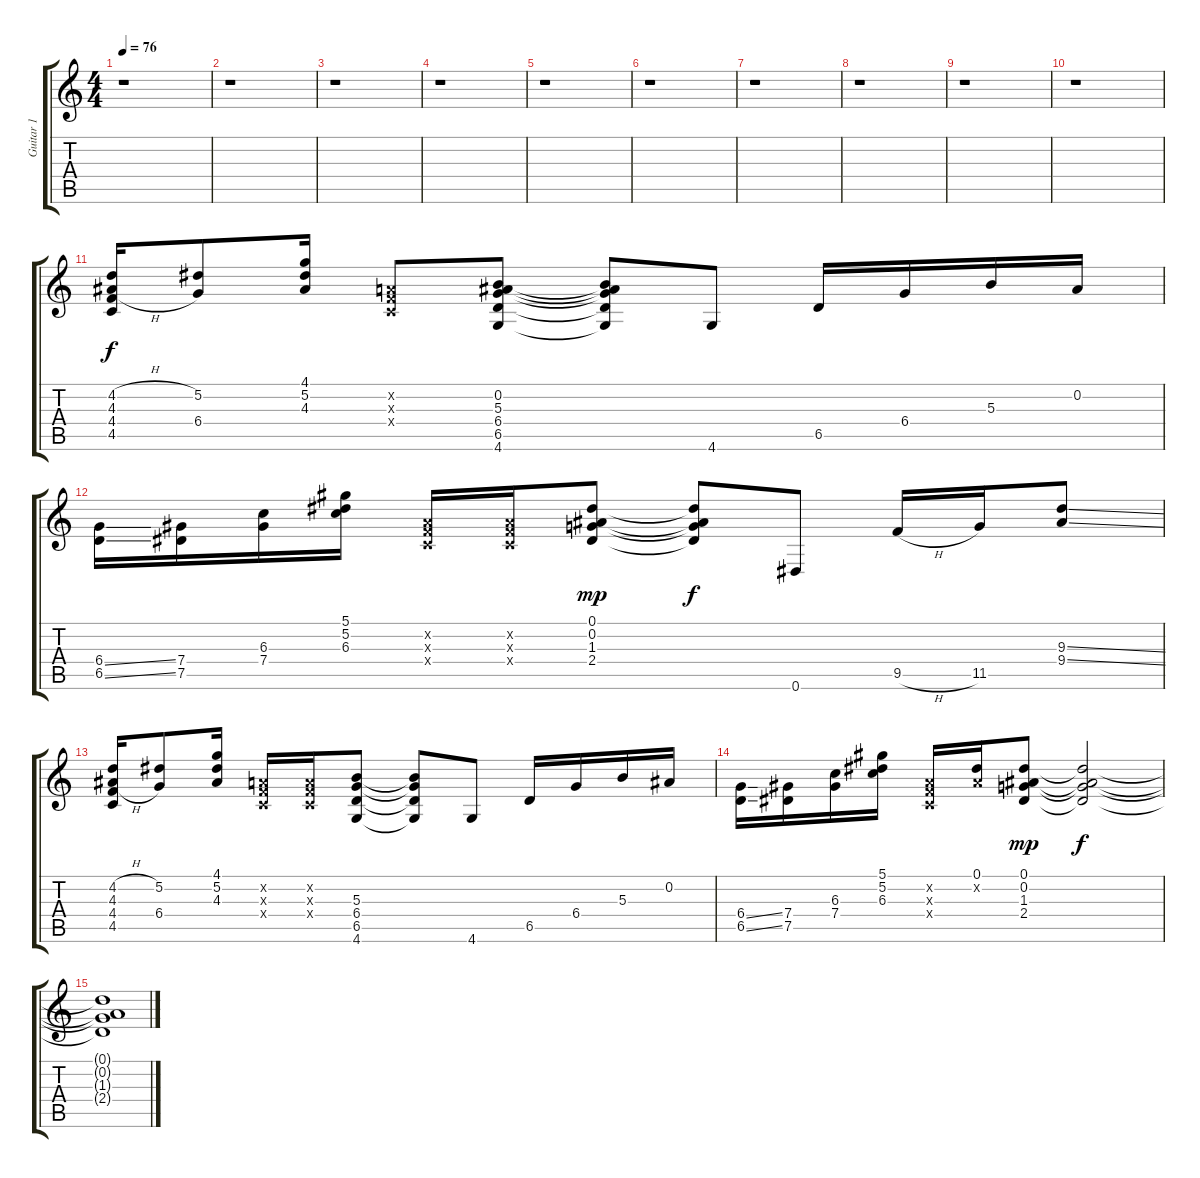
\track ("Guitar 1" "Guitar 1") {instrument electricguitarjazz}
\staff {score tabs}
\tuning (Eb4 Bb3 Gb3 Db3 Ab2 Eb2) {hide}
\ts (4 4)
\tempo 76
\clef g2
\ks c
r.1{dy f} |
r.1 |
r.1 |
r.1 |
r.1 |
r.1 |
r.1 |
r.1 |
r.1 |
r.1 |
(4.2{h} 4.3 4.4{h} 4.5).16 (5.2 6.4).8 (4.1 5.2 4.3).16 (-1.2{x} -1.3{x} -1.4{x}).8 (0.2 5.3 6.4 6.5 4.6).8 (0.2{t} 5.3{t} 6.4{t} 6.5{t} 4.6{t}).8 4.6.8 6.5.16 6.4.16 5.3.16 0.2.16 |
(6.4{ss} 6.5{ss}).16 (7.4 7.5).16 (6.3 7.4).16 (5.1 5.2 6.3).16 (-1.2{x} -1.3{x} -1.4{x}).16 (-1.2{x} -1.3{x} -1.4{x}).16 (0.1 0.2 1.3 2.4).8{dy mp} (0.1{t} 0.2{t} 1.3{t} 2.4{t}).8{dy f} 0.6.8 9.5{h}.16 11.5.16 (9.3{ss} 9.4{ss}).8 |
(4.2{h} 4.3 4.4{h} 4.5).16 (5.2 6.4).8 (4.1 5.2 4.3).16 (-1.2{x} -1.3{x} -1.4{x}).16 (-1.2{x} -1.3{x} -1.4{x}).16 (5.3 6.4 6.5 4.6).8 (5.3{t} 6.4{t} 6.5{t} 4.6{t}).8 4.6.8 6.5.16 6.4.16 5.3.16 0.2.16 |
(6.4{ss} 6.5{ss}).16 (7.4 7.5).16 (6.3 7.4).16 (5.1 5.2 6.3).16 (-1.2{x} -1.3{x} -1.4{x}).16 (0.1 -1.2{x}).16 (0.1 0.2 1.3 2.4).8{dy mp} (0.1{t} 0.2{t} 1.3{t} 2.4{t}).2{dy f} |
(0.1{t} 0.2{t} 1.3{t} 2.4{t}).1
